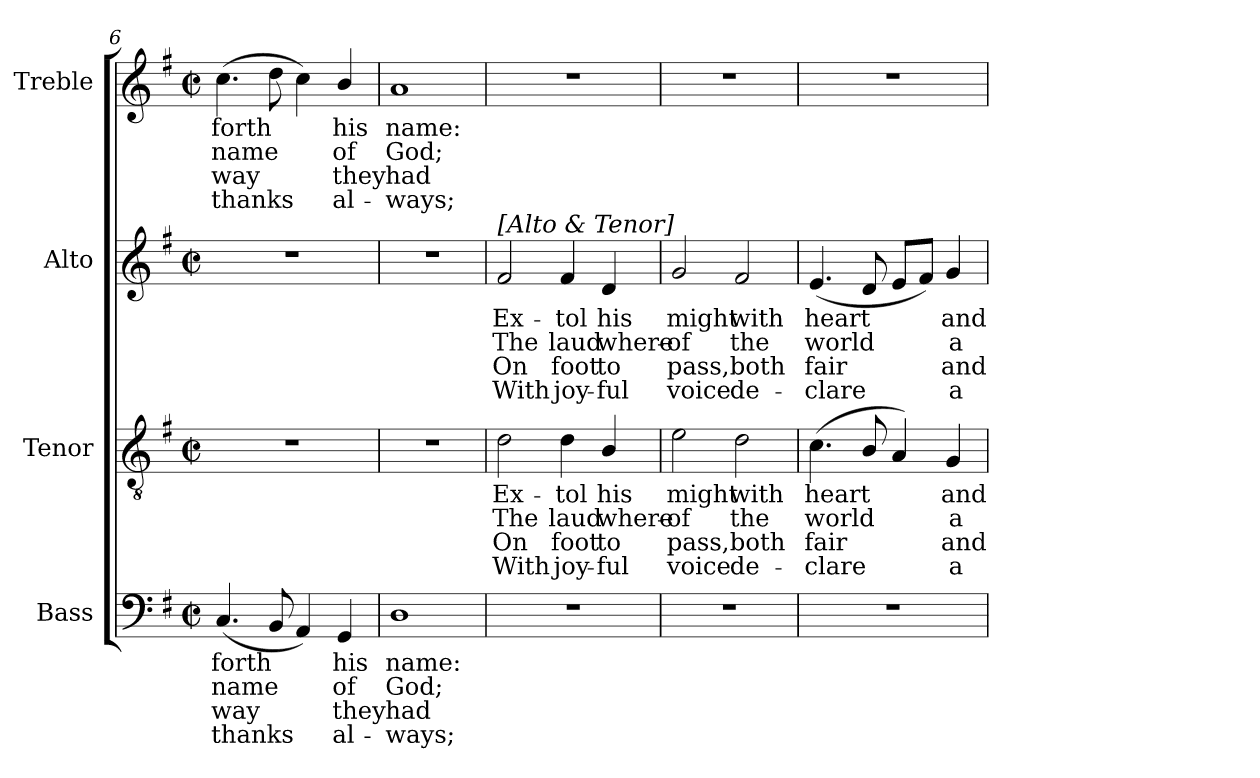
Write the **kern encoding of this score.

**kern	**text	**text	**text	**text	**kern	**text	**text	**text	**text	**kern	**text	**text	**text	**text	**kern	**text	**text	**text	**text
*part4	*part4	*part4	*part4	*part4	*part3	*part3	*part3	*part3	*part3	*part2	*part2	*part2	*part2	*part2	*part1	*part1	*part1	*part1	*part1
*staff4	*staff4	*staff4	*staff4	*staff4	*staff3	*staff3	*staff3	*staff3	*staff3	*staff2	*staff2	*staff2	*staff2	*staff2	*staff1	*staff1	*staff1	*staff1	*staff1
*I"Bass	*	*	*	*	*I"Tenor	*	*	*	*	*I"Alto	*	*	*	*	*I"Treble	*	*	*	*
*I'B.	*	*	*	*	*I'T.	*	*	*	*	*I'A.	*	*	*	*	*I'Tr.	*	*	*	*
*clefF4	*	*	*	*	*clefGv2	*	*	*	*	*clefG2	*	*	*	*	*clefG2	*	*	*	*
*	*	*	*	*	*ITrd7c12	*	*	*	*	*	*	*	*	*	*	*	*	*	*
*k[f#]	*	*	*	*	*k[f#]	*	*	*	*	*k[f#]	*	*	*	*	*k[f#]	*	*	*	*
*G:	*	*	*	*	*G:	*	*	*	*	*G:	*	*	*	*	*G:	*	*	*	*
*M2/2	*	*	*	*	*M2/2	*	*	*	*	*M2/2	*	*	*	*	*M2/2	*	*	*	*
*met(c|)	*	*	*	*	*met(c|)	*	*	*	*	*met(c|)	*	*	*	*	*met(c|)	*	*	*	*
=6	=6	=6	=6	=6	=6	=6	=6	=6	=6	=6	=6	=6	=6	=6	=6	=6	=6	=6	=6
!	!LO:LY:b:color=#000000	!LO:LY:b:color=#000000	!LO:LY:b:color=#000000	!LO:LY:b:color=#000000	!	!	!	!	!	!	!	!	!	!	!	!	!	!	!
!	!	!	!	!	!	!	!	!	!	!	!	!	!	!	!	!LO:LY:b:color=#000000	!LO:LY:b:color=#000000	!LO:LY:b:color=#000000	!LO:LY:b:color=#000000
(4.Ci/	forth	name	way	thanks	1r	.	.	.	.	1r	.	.	.	.	(4.cci\	forth	name	way	thanks
8BBi/	.	.	.	.	.	.	.	.	.	.	.	.	.	.	8ddi\	.	.	.	.
4AAi/)	.	.	.	.	.	.	.	.	.	.	.	.	.	.	4cci\)	.	.	.	.
!	!LO:LY:b:color=#000000	!LO:LY:b:color=#000000	!LO:LY:b:color=#000000	!LO:LY:b:color=#000000	!	!	!	!	!	!	!	!	!	!	!	!	!	!	!
!	!	!	!	!	!	!	!	!	!	!	!	!	!	!	!	!LO:LY:b:color=#000000	!LO:LY:b:color=#000000	!LO:LY:b:color=#000000	!LO:LY:b:color=#000000
4GGi/	his	of	they	al-	.	.	.	.	.	.	.	.	.	.	4bi/	his	of	they	al-
=7	=7	=7	=7	=7	=7	=7	=7	=7	=7	=7	=7	=7	=7	=7	=7	=7	=7	=7	=7
!	!LO:LY:b:color=#000000	!LO:LY:b:color=#000000	!LO:LY:b:color=#000000	!LO:LY:b:color=#000000	!	!	!	!	!	!	!	!	!	!	!	!	!	!	!
!	!	!	!	!	!	!	!	!	!	!	!	!	!	!	!	!LO:LY:b:color=#000000	!LO:LY:b:color=#000000	!LO:LY:b:color=#000000	!LO:LY:b:color=#000000
1Di	name:	God;	-had	ways;	1r	.	.	.	.	1r	.	.	.	.	1ai	name:	God;	-had	ways;
!!LO:LB:g=z
=8	=8	=8	=8	=8	=8	=8	=8	=8	=8	=8	=8	=8	=8	=8	=8	=8	=8	=8	=8
!	!	!	!	!	!	!LO:LY:b:color=#000000	!LO:LY:b:color=#000000	!LO:LY:b:color=#000000	!LO:LY:b:color=#000000	!	!	!	!	!	!	!	!	!	!
!	!	!	!	!	!	!	!	!	!	!LO:TX:a:t=[Alto & Tenor]	!	!	!	!	!	!	!	!	!
!	!	!	!	!	!	!	!	!	!	!	!LO:LY:b:color=#000000	!LO:LY:b:color=#000000	!LO:LY:b:color=#000000	!LO:LY:b:color=#000000	!	!	!	!	!
1r	.	.	.	.	2Di\	Ex-	The	On	With	2f#i/	Ex-	The	On	With	1r	.	.	.	.
!	!	!	!	!	!	!LO:LY:b:color=#000000	!LO:LY:b:color=#000000	!LO:LY:b:color=#000000	!LO:LY:b:color=#000000	!	!	!	!	!	!	!	!	!	!
!	!	!	!	!	!	!	!	!	!	!	!LO:LY:b:color=#000000	!LO:LY:b:color=#000000	!LO:LY:b:color=#000000	!LO:LY:b:color=#000000	!	!	!	!	!
.	.	.	.	.	4Di\	-tol	laud	foot	joy-	4f#i/	-tol	laud	foot	joy-	.	.	.	.	.
!	!	!	!	!	!	!LO:LY:b:color=#000000	!LO:LY:b:color=#000000	!LO:LY:b:color=#000000	!LO:LY:b:color=#000000	!	!	!	!	!	!	!	!	!	!
!	!	!	!	!	!	!	!	!	!	!	!LO:LY:b:color=#000000	!LO:LY:b:color=#000000	!LO:LY:b:color=#000000	!LO:LY:b:color=#000000	!	!	!	!	!
.	.	.	.	.	4BBi/	his	where-	-to	ful	4di/	his	where-	-to	ful	.	.	.	.	.
=9	=9	=9	=9	=9	=9	=9	=9	=9	=9	=9	=9	=9	=9	=9	=9	=9	=9	=9	=9
!	!	!	!	!	!	!LO:LY:b:color=#000000	!LO:LY:b:color=#000000	!LO:LY:b:color=#000000	!LO:LY:b:color=#000000	!	!	!	!	!	!	!	!	!	!
!	!	!	!	!	!	!	!	!	!	!	!LO:LY:b:color=#000000	!LO:LY:b:color=#000000	!LO:LY:b:color=#000000	!LO:LY:b:color=#000000	!	!	!	!	!
1r	.	.	.	.	2Ei\	might	-of	pass,	voice	2gi/	might	-of	pass,	voice	1r	.	.	.	.
!	!	!	!	!	!	!LO:LY:b:color=#000000	!LO:LY:b:color=#000000	!LO:LY:b:color=#000000	!LO:LY:b:color=#000000	!	!	!	!	!	!	!	!	!	!
!	!	!	!	!	!	!	!	!	!	!	!LO:LY:b:color=#000000	!LO:LY:b:color=#000000	!LO:LY:b:color=#000000	!LO:LY:b:color=#000000	!	!	!	!	!
.	.	.	.	.	2Di\	with	the	both	de-	2f#i/	with	the	both	de-	.	.	.	.	.
=10	=10	=10	=10	=10	=10	=10	=10	=10	=10	=10	=10	=10	=10	=10	=10	=10	=10	=10	=10
!	!	!	!	!	!	!LO:LY:b:color=#000000	!LO:LY:b:color=#000000	!LO:LY:b:color=#000000	!LO:LY:b:color=#000000	!	!	!	!	!	!	!	!	!	!
!	!	!	!	!	!	!	!	!	!	!	!LO:LY:b:color=#000000	!LO:LY:b:color=#000000	!LO:LY:b:color=#000000	!LO:LY:b:color=#000000	!	!	!	!	!
1r	.	.	.	.	(4.Ci\	heart	world	-fair	clare	(4.ei/	heart	world	-fair	clare	1r	.	.	.	.
.	.	.	.	.	8BBi/	.	.	.	.	8di/	.	.	.	.	.	.	.	.	.
.	.	.	.	.	4AAi/)	.	.	.	.	8ei/L	.	.	.	.	.	.	.	.	.
.	.	.	.	.	.	.	.	.	.	8f#i/J)	.	.	.	.	.	.	.	.	.
!	!	!	!	!	!	!LO:LY:b:color=#000000	!LO:LY:b:color=#000000	!LO:LY:b:color=#000000	!LO:LY:b:color=#000000	!	!	!	!	!	!	!	!	!	!
!	!	!	!	!	!	!	!	!	!	!	!LO:LY:b:color=#000000	!LO:LY:b:color=#000000	!LO:LY:b:color=#000000	!LO:LY:b:color=#000000	!	!	!	!	!
.	.	.	.	.	4GGi/	and	a-	and	a-	4gi/	and	a-	and	a-	.	.	.	.	.
=	=	=	=	=	=	=	=	=	=	=	=	=	=	=	=	=	=	=	=
*-	*-	*-	*-	*-	*-	*-	*-	*-	*-	*-	*-	*-	*-	*-	*-	*-	*-	*-	*-
